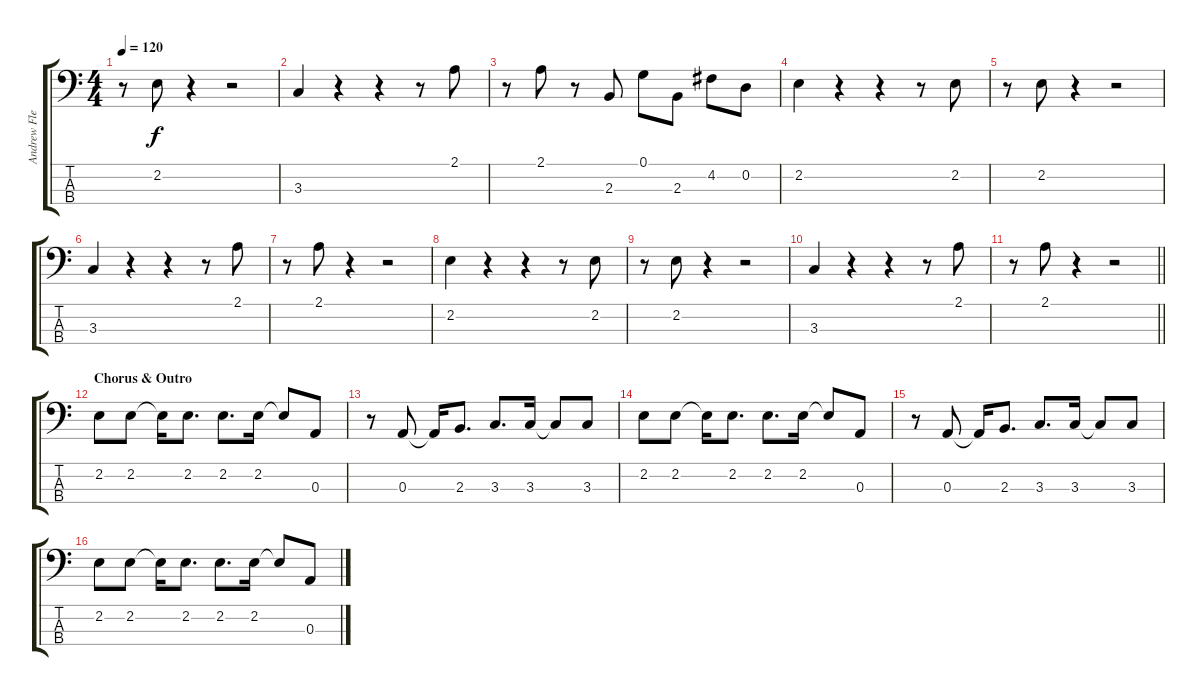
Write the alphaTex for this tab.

\track ("Andrew Fletcher - Synth Bass" "Andrew Fle") {instrument synthbass1}
\staff {score tabs}
\tuning (G2 D2 A1 E1) {hide}
\ts (4 4)
\tempo 120
\clef f4
\ks c
r.8{dy f} 2.2.8 r.4 r.2 |
3.3.4 r.4 r.4 r.8 2.1.8 |
r.8 2.1.8 r.8 2.3.8 0.1.8 2.3.8 4.2.8 0.2.8 |
2.2.4 r.4 r.4 r.8 2.2.8 |
r.8 2.2.8 r.4 r.2 |
3.3.4 r.4 r.4 r.8 2.1.8 |
r.8 2.1.8 r.4 r.2 |
2.2.4 r.4 r.4 r.8 2.2.8 |
r.8 2.2.8 r.4 r.2 |
3.3.4 r.4 r.4 r.8 2.1.8 |
\barLineRight lightlight
r.8 2.1.8 r.4 r.2 |
\section ("" "Chorus & Outro")
2.2.8 2.2.8 2.2{t}.16 2.2.8{d} 2.2.8{d} 2.2.16 2.2{t}.8 0.3.8 |
r.8 0.3.8 0.3{t}.16 2.3.8{d} 3.3.8{d} 3.3.16 3.3{t}.8 3.3.8 |
2.2.8 2.2.8 2.2{t}.16 2.2.8{d} 2.2.8{d} 2.2.16 2.2{t}.8 0.3.8 |
r.8 0.3.8 0.3{t}.16 2.3.8{d} 3.3.8{d} 3.3.16 3.3{t}.8 3.3.8 |
2.2.8 2.2.8 2.2{t}.16 2.2.8{d} 2.2.8{d} 2.2.16 2.2{t}.8 0.3.8
